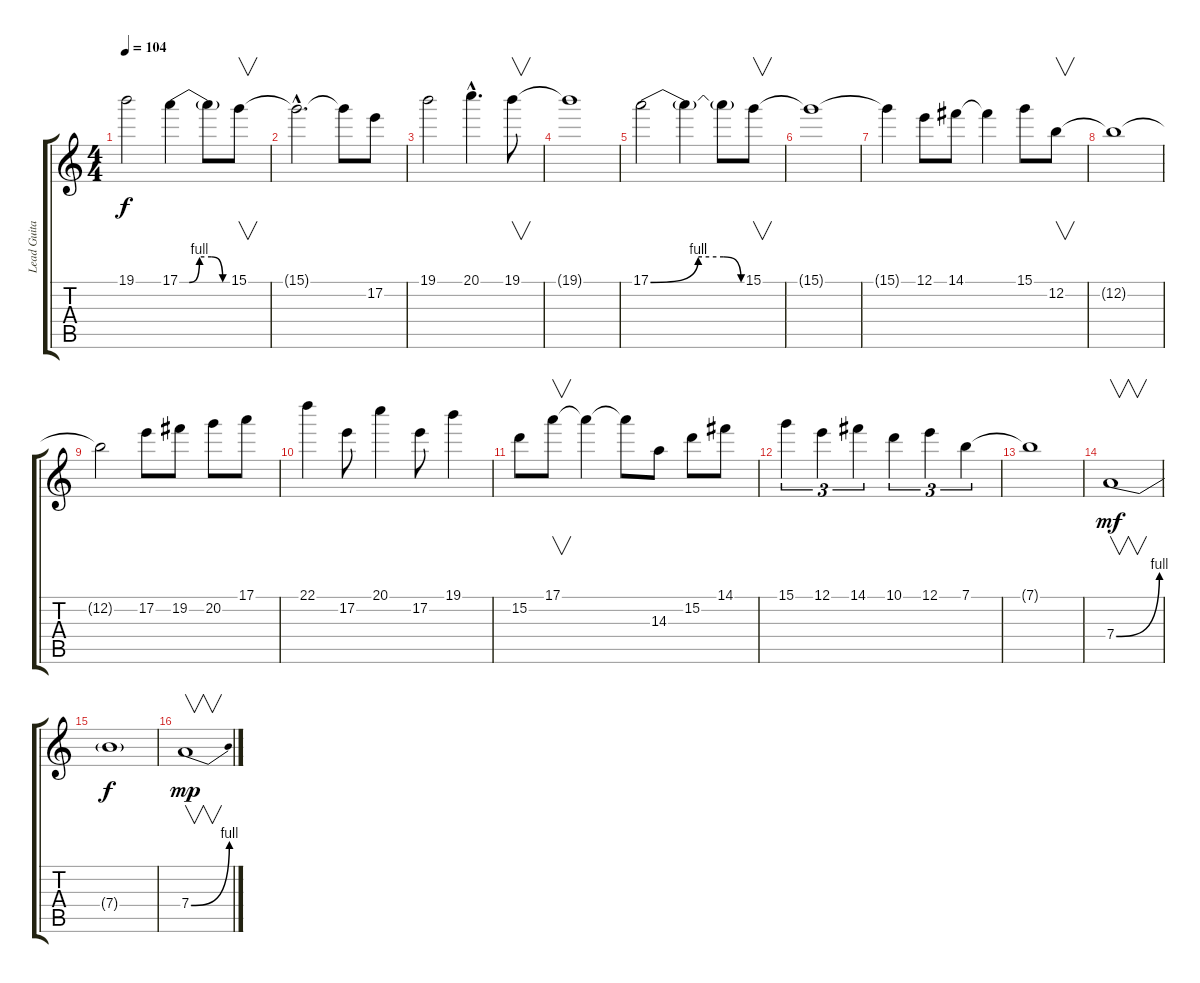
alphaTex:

\track ("Lead Guitar (Steve Morse)" "Lead Guita") {instrument overdrivenguitar}
\staff {score tabs}
\tuning (E4 B3 G3 D3 A2 E2) {hide}
\ts (4 4)
\tempo 104
\clef g2
\ks c
19.1.2{dy f} 17.1{be (custom 0 0 8 0 11 0 23 4 37 4 50 0 60 0)}.4 17.1{t}.8 15.1.8{v} |
15.1{hac t}.2{d} 15.1{t}.8 17.2.8 |
19.1.2 20.1{hac}.4{d} 19.1.8{v} |
19.1{t}.1 |
17.1{be (custom 0 0 30 4 46 4 57 0 60 0)}.2 17.1{t}.4 17.1{t}.8 15.1.8{v} |
15.1{t}.1 |
15.1{t}.4 12.1.8 14.1.8 14.1{t}.4 15.1.8 12.2.8{v} |
12.2{t}.1 |
12.2{t}.2 17.2.8 19.2.8 20.2.8 17.1.8 |
22.1.4 17.2.8 20.1.4 17.2.8 19.1.4 |
15.2.8 17.1.8{v} 17.1{t}.4 17.1{t}.8 14.3.8 15.2.8 14.1.8 |
15.1.4{tu (3 2)} 12.1.4{tu (3 2)} 14.1.4{tu (3 2)} 10.1.4{tu (3 2)} 12.1.4{tu (3 2)} 7.1.4{tu (3 2)} |
7.1{t}.1 |
7.4{be (bend 0 0 60 4)}.1{v dy mf} |
7.4{t}.1{dy f} |
7.4{be (bend 0 0 60 4)}.1{v dy mp}
